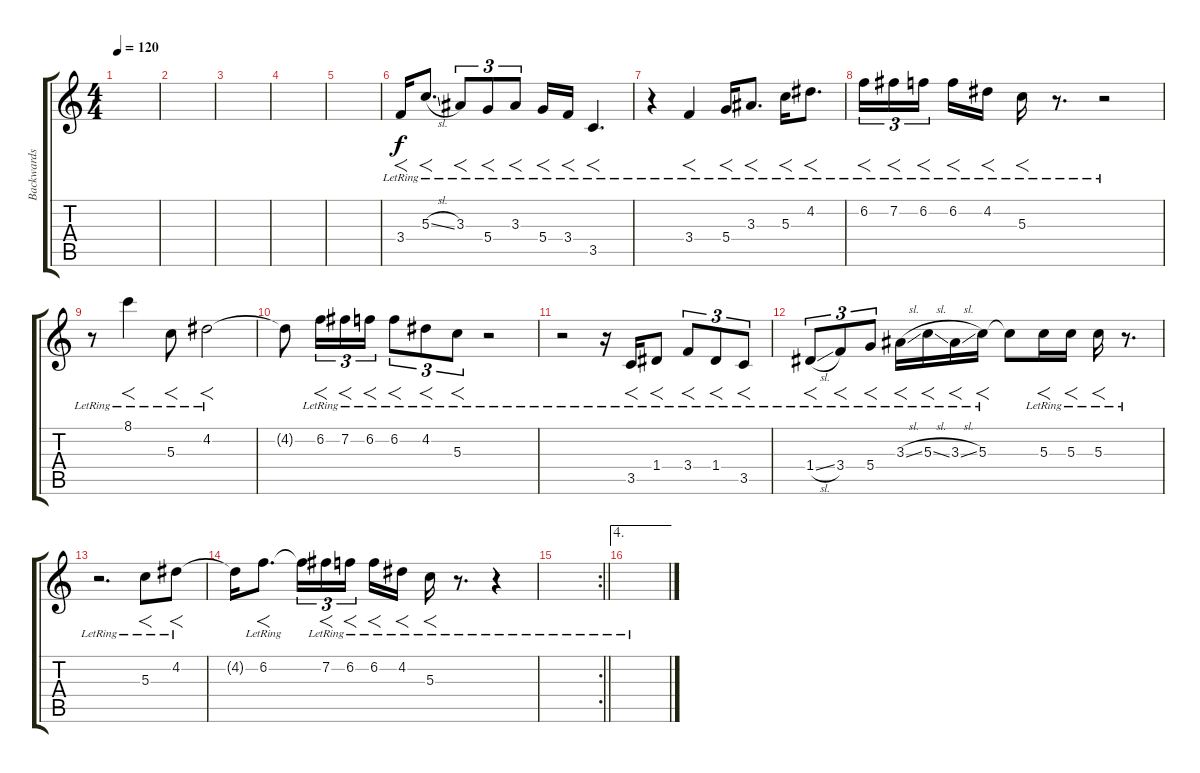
\track ("Backwards Guitar" "Backwards ") {instrument electricguitarjazz}
\staff {score tabs}
\tuning (E4 B3 G3 D3 A2 E2) {hide}
\ts (4 4)
\tempo 120
\clef g2
\ks c
|
|
|
|
|
3.4{lr}.16{f} 5.3{sl lr}.8{f d} 3.3{lr}.8{f tu (3 2)} 5.4{lr}.8{f tu (3 2)} 3.3{lr}.8{f tu (3 2)} 5.4{lr}.16{f} 3.4{lr}.16{f} 3.5{lr}.4{f d} |
r.4 3.4{lr}.4{f} 5.4{lr}.16{f} 3.3{lr}.8{f d} 5.3{lr}.16{f} 4.2{lr}.8{f d} |
6.2{lr}.16{f tu (3 2)} 7.2{lr}.16{f tu (3 2)} 6.2{lr}.16{f tu (3 2) beam splitsecondary} 6.2{lr}.16{f} 4.2{lr}.16{f} 5.3{lr}.16{f} r.8{d} r.2 |
r.8 8.1{lr}.4{f} 5.3{lr}.8{f} 4.2{lr}.2{f} |
4.2{t}.8 6.2{lr}.16{f tu (3 2)} 7.2{lr}.16{f tu (3 2)} 6.2{lr}.16{f tu (3 2)} 6.2{lr}.8{f tu (3 2)} 4.2{lr}.8{f tu (3 2)} 5.3{lr}.8{f tu (3 2)} r.2 |
r.2 r.16 3.5{lr}.16{f} 1.4{lr}.8{f} 3.4{lr}.8{f tu (3 2)} 1.4{lr}.8{f tu (3 2)} 3.5{lr}.8{f tu (3 2)} |
1.4{sl lr}.8{f tu (3 2)} 3.4{lr}.8{f tu (3 2)} 5.4{lr}.8{f tu (3 2)} 3.3{sl lr}.16{f} 5.3{sl lr}.16{f} 3.3{sl lr}.16{f} 5.3{lr}.16{f} 5.3{t}.8 5.3{lr}.16{f} 5.3{lr}.16{f} 5.3{lr}.16{f} r.8{d} |
r.2{d} 5.3{lr}.8{f} 4.2{lr}.8{f} |
4.2{t}.16 6.2{lr}.8{f d} 6.2{t}.16{tu (3 2)} 7.2{lr}.16{f tu (3 2)} 6.2{lr}.16{f tu (3 2) beam splitsecondary} 6.2{lr}.16{f} 4.2{lr}.16{f} 5.3{lr}.16{f} r.8{d} r.4 |
\rc 2
\barLineRight lightlight
|
\ae 4
